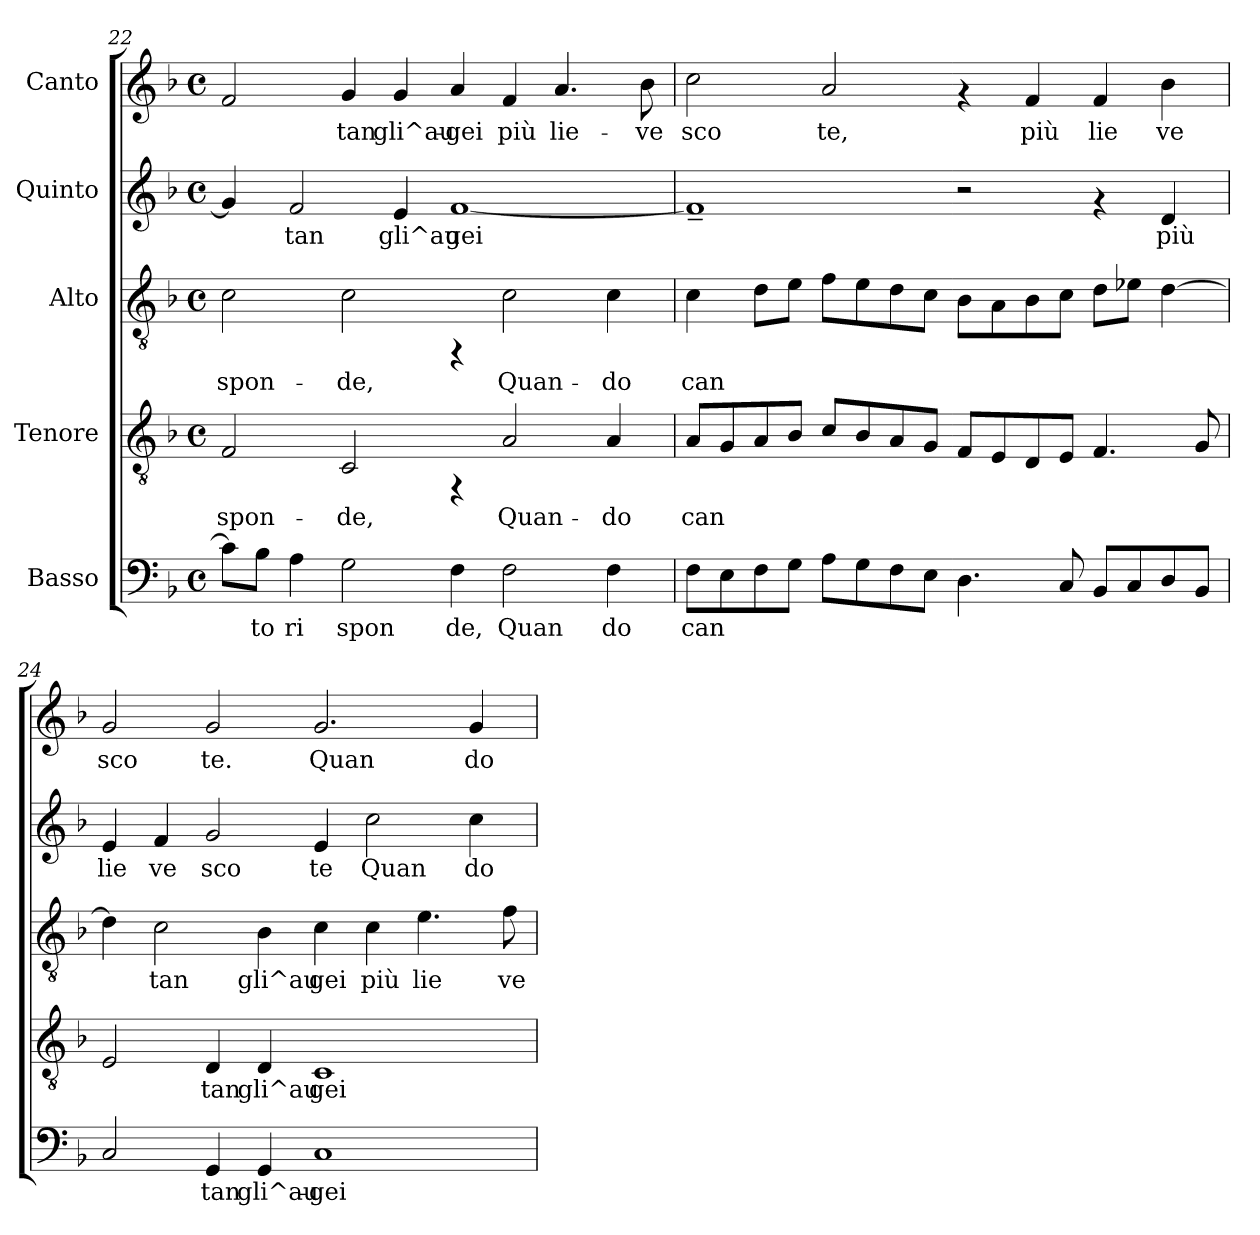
**kern	**text	**kern	**text	**kern	**text	**kern	**text	**kern	**text
*part5	*part5	*part4	*part4	*part3	*part3	*part2	*part2	*part1	*part1
*staff5	*staff5	*staff4	*staff4	*staff3	*staff3	*staff2	*staff2	*staff1	*staff1
*I"Basso	*	*I"Tenore	*	*I"Alto	*	*I"Quinto	*	*I"Canto	*
*clefF4	*	*clefGv2	*	*clefGv2	*	*clefG2	*	*clefG2	*
*k[b-]	*	*k[b-]	*	*k[b-]	*	*k[b-]	*	*k[b-]	*
*F:	*	*F:	*	*F:	*	*F:	*	*F:	*
*M4/4	*	*M4/4	*	*M4/4	*	*M4/4	*	*M4/4	*
*met(c)	*	*met(c)	*	*met(c)	*	*met(c)	*	*met(c)	*
=22	=22	=22	=22	=22	=22	=22	=22	=22	=22
!	!LO:LY:b:cj	!	!LO:LY:b:cj	!	!LO:LY:b:cj	!	!LO:LY:b:cj	!	!LO:LY:b:cj
8c\L]	.	2F/	-spon-	2c\	-spon-	4g/]	.	2f/	--
!	!LO:LY:b:cj	!	!	!	!	!	!	!	!
8B-\J	to	.	.	.	.	.	.	.	.
!	!LO:LY:b:cj	!	!	!	!	!	!LO:LY:b:cj	!	!
4A\	ri	.	.	.	.	2f/	tan	.	.
!	!LO:LY:b:cj	!	!LO:LY:b:cj	!	!LO:LY:b:cj	!	!	!	!LO:LY:b:cj
2G\	spon	2C/	-de,	2c\	-de,	.	.	4g/	-tan
!	!	!	!	!	!	!	!LO:LY:b:cj	!	!LO:LY:b:cj
.	.	.	.	.	.	4e/	gli^au	4g/	gli^au-
!	!LO:LY:b:cj	!	!	!	!	!	!LO:LY:b:cj	!	!LO:LY:b:cj
4F\	de,	4rFF	.	4rFF	.	[<1f	gei	4a/	-gei
!	!LO:LY:b:cj	!	!LO:LY:b:cj	!	!LO:LY:b:cj	!	!	!	!LO:LY:b:cj
2F\	Quan	2A/	Quan-	2c\	Quan-	.	.	4f/	più
!	!	!	!	!	!	!	!	!	!LO:LY:b:cj
.	.	.	.	.	.	.	.	4.a/	lie-
!	!LO:LY:b:cj	!	!LO:LY:b:cj	!	!LO:LY:b:cj	!	!	!	!
4F\	do	4A/	-do	4c\	-do	.	.	.	.
!	!	!	!	!	!	!	!	!	!LO:LY:b:cj
.	.	.	.	.	.	.	.	8b-\	-ve
!!LO:LB:g=z
=23	=23	=23	=23	=23	=23	=23	=23	=23	=23
!	!LO:LY:b:cj	!	!LO:LY:b:cj	!	!LO:LY:b:cj	!	!LO:LY:b:cj	!	!LO:LY:b:cj
8F\L	can-	8A/L	can	4c\	can	1f~<]	.	2cc\	sco
!	!LO:LY:b:cj	!	!LO:LY:b:cj	!	!	!	!	!	!
8E\	--	8G/	.	.	.	.	.	.	.
!	!LO:LY:b:cj	!	!LO:LY:b:cj	!	!LO:LY:b:cj	!	!	!	!
8F\	--	8A/	.	8d\L	.	.	.	.	.
!	!LO:LY:b:cj	!	!LO:LY:b:cj	!	!LO:LY:b:cj	!	!	!	!
8G\J	--	8B-/J	.	8e\J	.	.	.	.	.
!	!LO:LY:b:cj	!	!LO:LY:b:cj	!	!LO:LY:b:cj	!	!	!	!LO:LY:b:cj
8A\L	--	8c/L	.	8f\L	.	.	.	2a/	te,
!	!LO:LY:b:cj	!	!LO:LY:b:cj	!	!LO:LY:b:cj	!	!	!	!
8G\	--	8B-/	.	8e\	.	.	.	.	.
!	!LO:LY:b:cj	!	!LO:LY:b:cj	!	!LO:LY:b:cj	!	!	!	!
8F\	--	8A/	.	8d\	.	.	.	.	.
!	!LO:LY:b:cj	!	!LO:LY:b:cj	!	!LO:LY:b:cj	!	!	!	!
8E\J	--	8G/J	.	8c\J	.	.	.	.	.
!	!LO:LY:b:cj	!	!LO:LY:b:cj	!	!LO:LY:b:cj	!	!	!	!
4.D\	--	8F/L	.	8B-\L	.	2r	.	4rf	.
!	!	!	!LO:LY:b:cj	!	!LO:LY:b:cj	!	!	!	!
.	.	8E/	.	8A\	.	.	.	.	.
!	!	!	!LO:LY:b:cj	!	!LO:LY:b:cj	!	!	!	!LO:LY:b:cj
.	.	8D/	.	8B-\	.	.	.	4f/	più
!	!LO:LY:b:cj	!	!LO:LY:b:cj	!	!LO:LY:b:cj	!	!	!	!
8C/	--	8E/J	.	8c\J	.	.	.	.	.
!	!LO:LY:b:cj	!	!LO:LY:b:cj	!	!LO:LY:b:cj	!	!	!	!LO:LY:b:cj
8BB-/L	--	4.F/	.	8d\L	.	4rf	.	4f/	lie
!	!LO:LY:b:cj	!	!	!	!LO:LY:b:cj	!	!	!	!
8C/	--	.	.	8e-X\J	.	.	.	.	.
!	!LO:LY:b:cj	!	!	!	!LO:LY:b:cj	!	!LO:LY:b:cj	!	!LO:LY:b:cj
8D/	--	.	.	[>4d\	.	4d/	più	4b-\	ve
!	!LO:LY:b:cj	!	!LO:LY:b:cj	!	!	!	!	!	!
8BB-/J	--	8G/	.	.	.	.	.	.	.
=24	=24	=24	=24	=24	=24	=24	=24	=24	=24
!	!LO:LY:b:cj	!	!LO:LY:b:cj	!	!LO:LY:b:cj	!	!LO:LY:b:cj	!	!LO:LY:b:cj
2C/	--	2E/	.	4d\]	.	4e/	lie	2g/	sco
!	!	!	!	!	!LO:LY:b:cj	!	!LO:LY:b:cj	!	!
.	.	.	.	2c\	tan	4f/	ve	.	.
!	!LO:LY:b:cj	!	!LO:LY:b:cj	!	!	!	!LO:LY:b:cj	!	!LO:LY:b:cj
4GG/	-tan	4D/	tan	.	.	2g/	sco	2g/	te.
!	!LO:LY:b:cj	!	!LO:LY:b:cj	!	!LO:LY:b:cj	!	!	!	!
4GG/	gli^au-	4D/	gli^au	4B-\	gli^au	.	.	.	.
!	!LO:LY:b:cj	!	!LO:LY:b:cj	!	!LO:LY:b:cj	!	!LO:LY:b:cj	!	!LO:LY:b:cj
1C	-gei	1C	gei	4c\	gei	4e/	te	2.g/	Quan
!	!	!	!	!	!LO:LY:b:cj	!	!LO:LY:b:cj	!	!
.	.	.	.	4c\	più	2cc\	Quan	.	.
!	!	!	!	!	!LO:LY:b:cj	!	!	!	!
.	.	.	.	4.e\	lie	.	.	.	.
!	!	!	!	!	!	!	!LO:LY:b:cj	!	!LO:LY:b:cj
.	.	.	.	.	.	4cc\	do	4g/	do
!	!	!	!	!	!LO:LY:b:cj	!	!	!	!
.	.	.	.	8f\	ve	.	.	.	.
=	=	=	=	=	=	=	=	=	=
*-	*-	*-	*-	*-	*-	*-	*-	*-	*-
